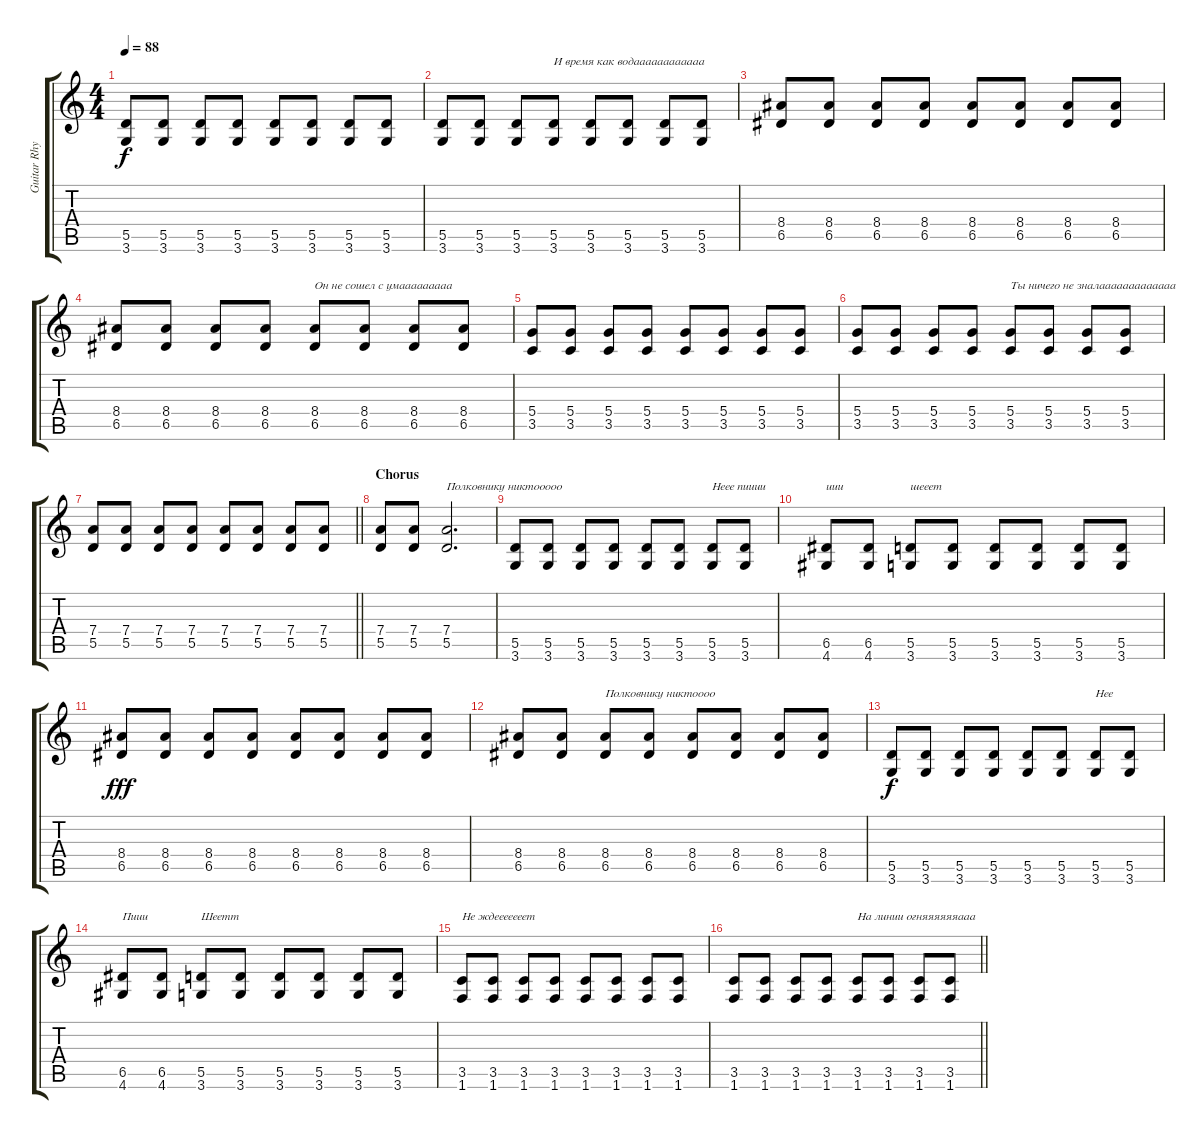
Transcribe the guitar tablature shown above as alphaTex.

\track ("Guitar Rhythm" "Guitar Rhy") {instrument distortionguitar}
\staff {score tabs}
\tuning (E4 B3 G3 D3 A2 E2) {hide}
\ts (4 4)
\tempo 88
\clef g2
\ks c
(5.5 3.6).8{dy f} (5.5 3.6).8 (5.5 3.6).8 (5.5 3.6).8 (5.5 3.6).8 (5.5 3.6).8 (5.5 3.6).8 (5.5 3.6).8 |
(5.5 3.6).8 (5.5 3.6).8 (5.5 3.6).8 (5.5 3.6).8{txt "И время как водаааааааааааа"} (5.5 3.6).8 (5.5 3.6).8 (5.5 3.6).8 (5.5 3.6).8 |
(8.4 6.5).8 (8.4 6.5).8 (8.4 6.5).8 (8.4 6.5).8 (8.4 6.5).8 (8.4 6.5).8 (8.4 6.5).8 (8.4 6.5).8 |
(8.4 6.5).8 (8.4 6.5).8 (8.4 6.5).8 (8.4 6.5).8 (8.4 6.5).8{txt "Он не сошел с умааааааааа"} (8.4 6.5).8 (8.4 6.5).8 (8.4 6.5).8 |
(5.4 3.5).8 (5.4 3.5).8 (5.4 3.5).8 (5.4 3.5).8 (5.4 3.5).8 (5.4 3.5).8 (5.4 3.5).8 (5.4 3.5).8 |
(5.4 3.5).8 (5.4 3.5).8 (5.4 3.5).8 (5.4 3.5).8 (5.4 3.5).8{txt "Ты ничего не зналааааааааааааа"} (5.4 3.5).8 (5.4 3.5).8 (5.4 3.5).8 |
\barLineRight lightlight
(7.4 5.5).8 (7.4 5.5).8 (7.4 5.5).8 (7.4 5.5).8 (7.4 5.5).8 (7.4 5.5).8 (7.4 5.5).8 (7.4 5.5).8 |
\section ("" "Chorus")
(7.4 5.5).8 (7.4 5.5).8 (7.4 5.5).2{d txt "Полковнику никтооооо"} |
(5.5 3.6).8 (5.5 3.6).8 (5.5 3.6).8 (5.5 3.6).8 (5.5 3.6).8 (5.5 3.6).8 (5.5 3.6).8{txt "Неее пииии"} (5.5 3.6).8 |
(6.5 4.6).8{txt "иии"} (6.5 4.6).8 (5.5 3.6).8{txt "шееет"} (5.5 3.6).8 (5.5 3.6).8 (5.5 3.6).8 (5.5 3.6).8 (5.5 3.6).8 |
(8.4 6.5).8{dy fff} (8.4 6.5).8 (8.4 6.5).8 (8.4 6.5).8 (8.4 6.5).8 (8.4 6.5).8 (8.4 6.5).8 (8.4 6.5).8 |
(8.4 6.5).8 (8.4 6.5).8 (8.4 6.5).8{txt "Полковнику никтоооо"} (8.4 6.5).8 (8.4 6.5).8 (8.4 6.5).8 (8.4 6.5).8 (8.4 6.5).8 |
(5.5 3.6).8{dy f} (5.5 3.6).8 (5.5 3.6).8 (5.5 3.6).8 (5.5 3.6).8 (5.5 3.6).8 (5.5 3.6).8{txt "Нее"} (5.5 3.6).8 |
(6.5 4.6).8{txt "Пиии"} (6.5 4.6).8 (5.5 3.6).8{txt "Шеетт"} (5.5 3.6).8 (5.5 3.6).8 (5.5 3.6).8 (5.5 3.6).8 (5.5 3.6).8 |
(3.5 1.6).8{txt "Не ждееееееет"} (3.5 1.6).8 (3.5 1.6).8 (3.5 1.6).8 (3.5 1.6).8 (3.5 1.6).8 (3.5 1.6).8 (3.5 1.6).8 |
\barLineRight lightlight
(3.5 1.6).8 (3.5 1.6).8 (3.5 1.6).8 (3.5 1.6).8 (3.5 1.6).8{txt "На линии огняяяяяяааа"} (3.5 1.6).8 (3.5 1.6).8 (3.5 1.6).8
